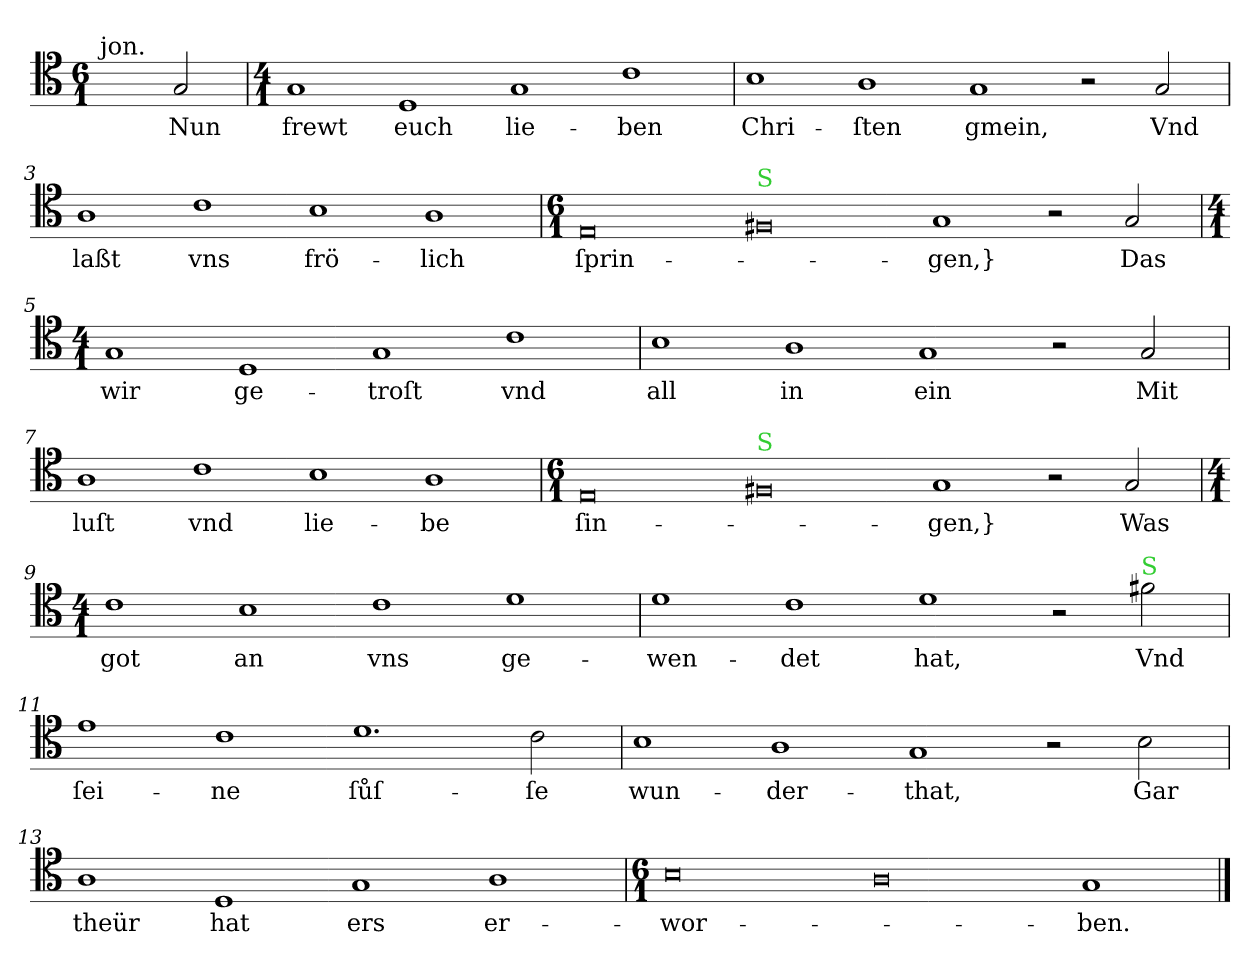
**kern	**text
*part1	*part1
*staff1	*staff1
*clefC4	*
*k[]	*
*M6/1	*
=	=
!LO:TX:a:t=jon.	!
2ryy	.
2G	Nun
=1	=1
*M4/1	*
1G	frewt
1D	euch
1G	lie-
1c	-ben
=2	=2
1B	Chri-
1A	-ſten
1G	gmein,
2r	.
2G	Vnd
=3	=3
1A	laßt
1c	vns
1B	frö-
1A	-lich
=4	=4
*M6/1	*
0E	ſprin-
!LO:TX:a:color=limegreen:t=S	!
0F#X	.
1G	-gen,}
2r	.
2G	Das
=5	=5
*M4/1	*
1G	wir
1D	ge-
1G	-troſt
1c	vnd
=6	=6
1B	all
1A	in
1G	ein
2r	.
2G	Mit
=7	=7
1A	luſt
1c	vnd
1B	lie-
1A	-be
=8	=8
*M6/1	*
0E	ſin-
!LO:TX:a:color=limegreen:t=S	!
0F#X	.
1G	-gen,}
2r	.
2G	Was
=9	=9
*M4/1	*
1c	got
1B	an
1c	vns
1d	ge-
=10	=10
1d	-wen-
1c	-det
1d	hat,
2r	.
!LO:TX:a:color=limegreen:t=S	!
2f#X	Vnd
=11	=11
1e	ſei-
1c	-ne
1.d	ſůſ-
2c	-ſe
=12	=12
1B	wun-
1A	-der-
1G	-that,
2r	.
2B	Gar
=13	=13
1A	theür
1D	hat
1G	ers
1A	er-
=14	=14
*M6/1	*
0B	-wor-
0A	.
1G/	-ben.
==	==
*-	*-
